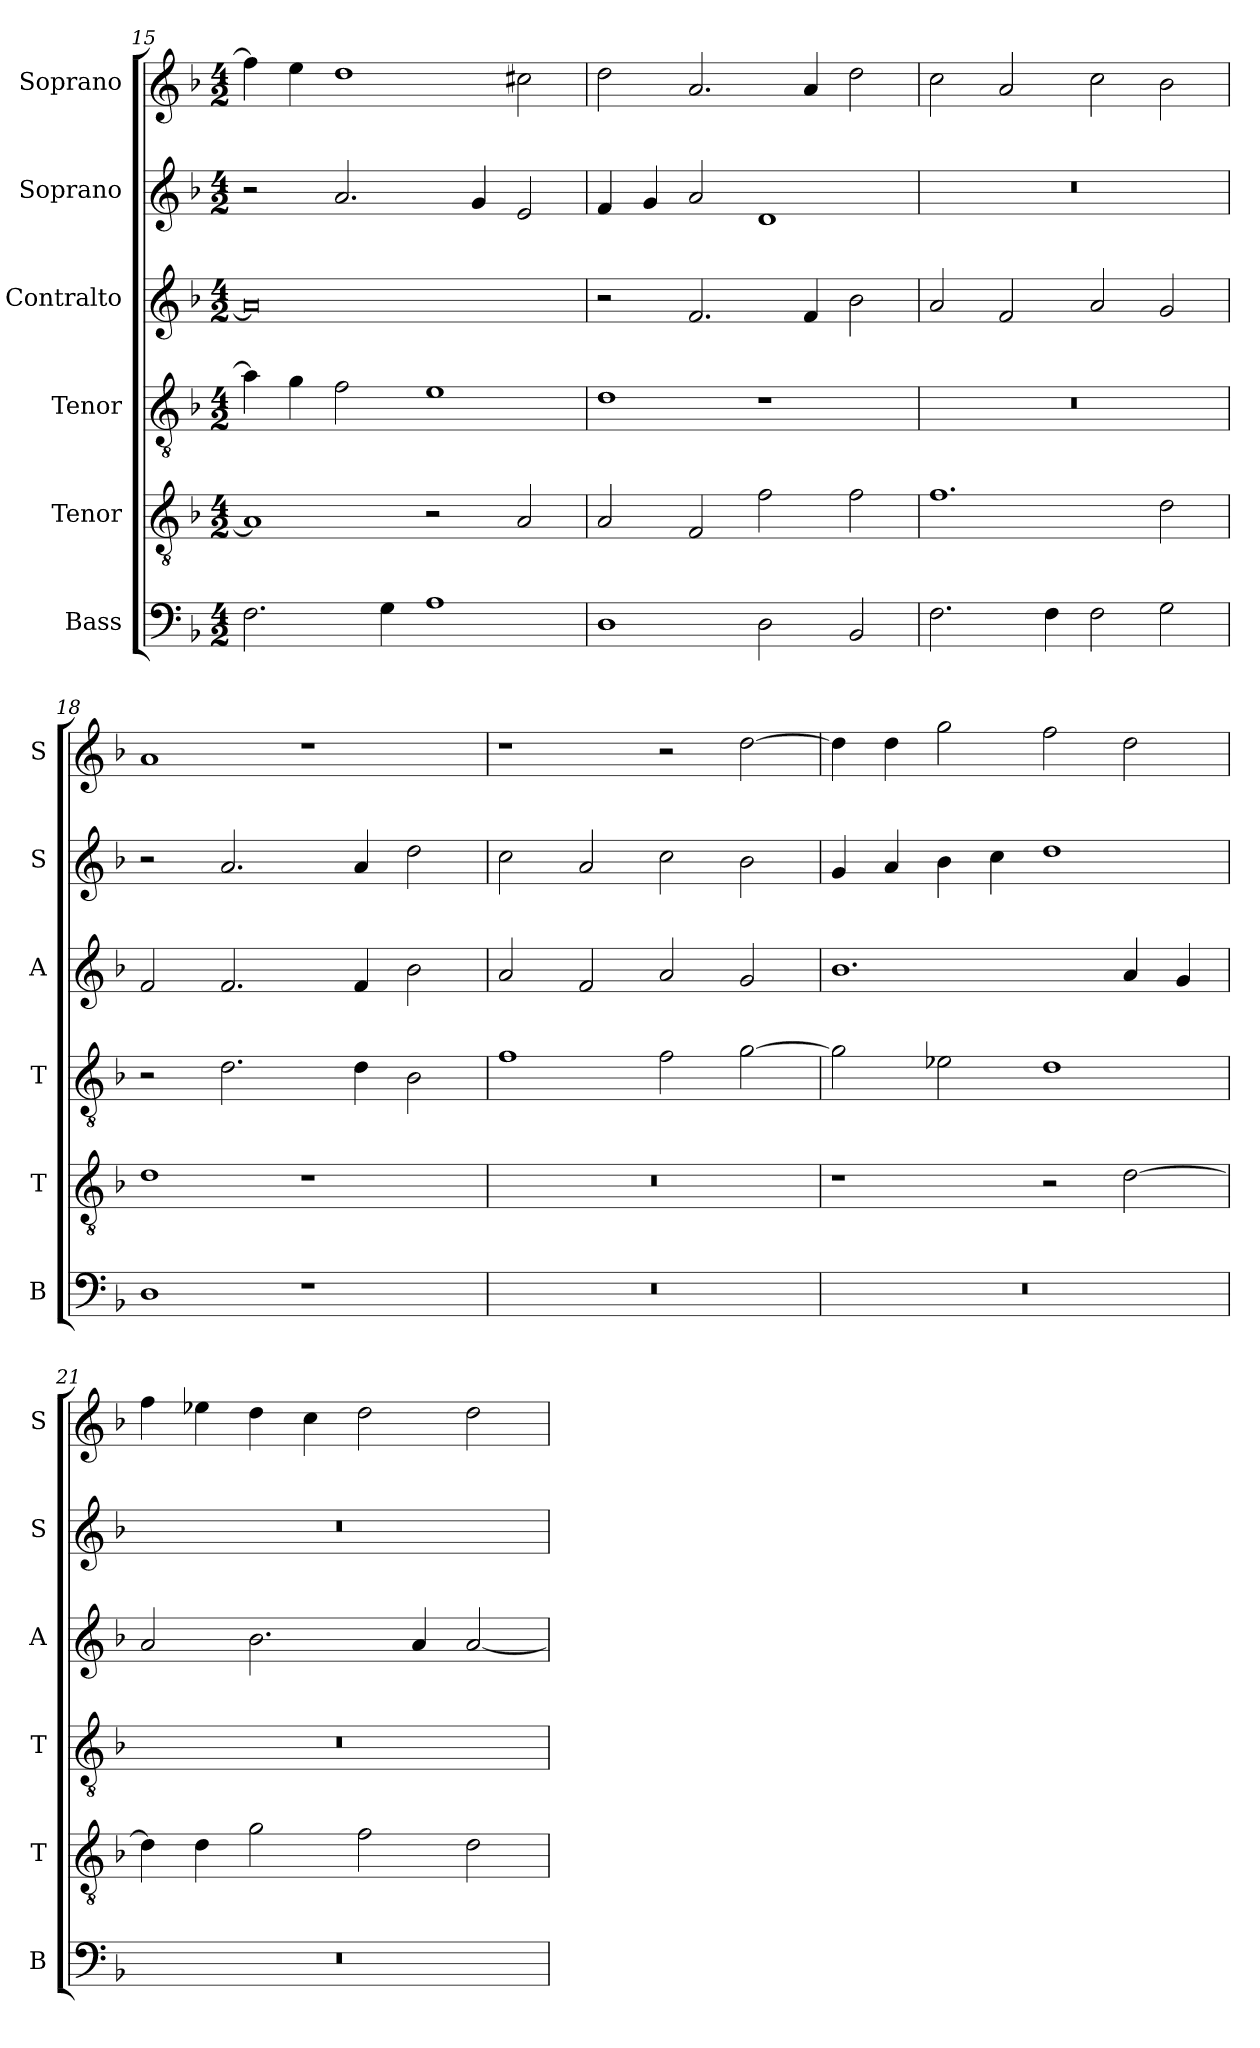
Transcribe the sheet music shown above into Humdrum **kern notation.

**kern	**kern	**kern	**kern	**kern	**kern
*part6	*part5	*part4	*part3	*part2	*part1
*staff6	*staff5	*staff4	*staff3	*staff2	*staff1
*I"Bass	*I"Tenor	*I"Tenor	*I"Contralto	*I"Soprano	*I"Soprano
*I'B	*I'T	*I'T	*I'A	*I'S	*I'S
*clefF4	*clefGv2	*clefGv2	*clefG2	*clefG2	*clefG2
*k[b-]	*k[b-]	*k[b-]	*k[b-]	*k[b-]	*k[b-]
*G:dor	*G:dor	*G:dor	*G:dor	*G:dor	*G:dor
*M4/2	*M4/2	*M4/2	*M4/2	*M4/2	*M4/2
=15	=15	=15	=15	=15	=15
2.F	1A]	4a]	0a]	2r	4ff]
.	.	4g	.	.	4ee
.	.	2f	.	2.a	1dd
4G	.	.	.	.	.
1A	2r	1e	.	.	.
.	.	.	.	4g	.
.	2A	.	.	2e	2cc#X
=16	=16	=16	=16	=16	=16
1D	2A	1d	2r	4f	2dd
.	.	.	.	4g	.
.	2F	.	2.f	2a	2.a
2D	2f	1r	.	1d	.
.	.	.	4f	.	4a
2BB-	2f	.	2b-	.	2dd
=17	=17	=17	=17	=17	=17
2.F	1.f	0r	2a	0r	2cc
.	.	.	2f	.	2a
4F	.	.	.	.	.
2F	.	.	2a	.	2cc
2G	2d	.	2g	.	2b-
=18	=18	=18	=18	=18	=18
1D	1d	2r	2f	2r	1a
.	.	2.d	2.f	2.a	.
1r	1r	.	.	.	1r
.	.	4d	4f	4a	.
.	.	2B-	2b-	2dd	.
=19	=19	=19	=19	=19	=19
0r	0r	1f	2a	2cc	1r
.	.	.	2f	2a	.
.	.	2f	2a	2cc	2r
.	.	[2g	2g	2b-	[2dd
=20	=20	=20	=20	=20	=20
0r	1r	2g]	1.b-	4g	4dd]
.	.	.	.	4a	4dd
.	.	2e-X	.	4b-	2gg
.	.	.	.	4cc	.
.	2r	1d	.	1dd	2ff
.	[2d	.	4a	.	2dd
.	.	.	4g	.	.
=21	=21	=21	=21	=21	=21
0r	4d]	0r	2a	0r	4ff
.	4d	.	.	.	4ee-X
.	2g	.	2.b-	.	4dd
.	.	.	.	.	4cc
.	2f	.	.	.	2dd
.	.	.	4a	.	.
.	2d	.	[2a	.	2dd
=	=	=	=	=	=
*-	*-	*-	*-	*-	*-
